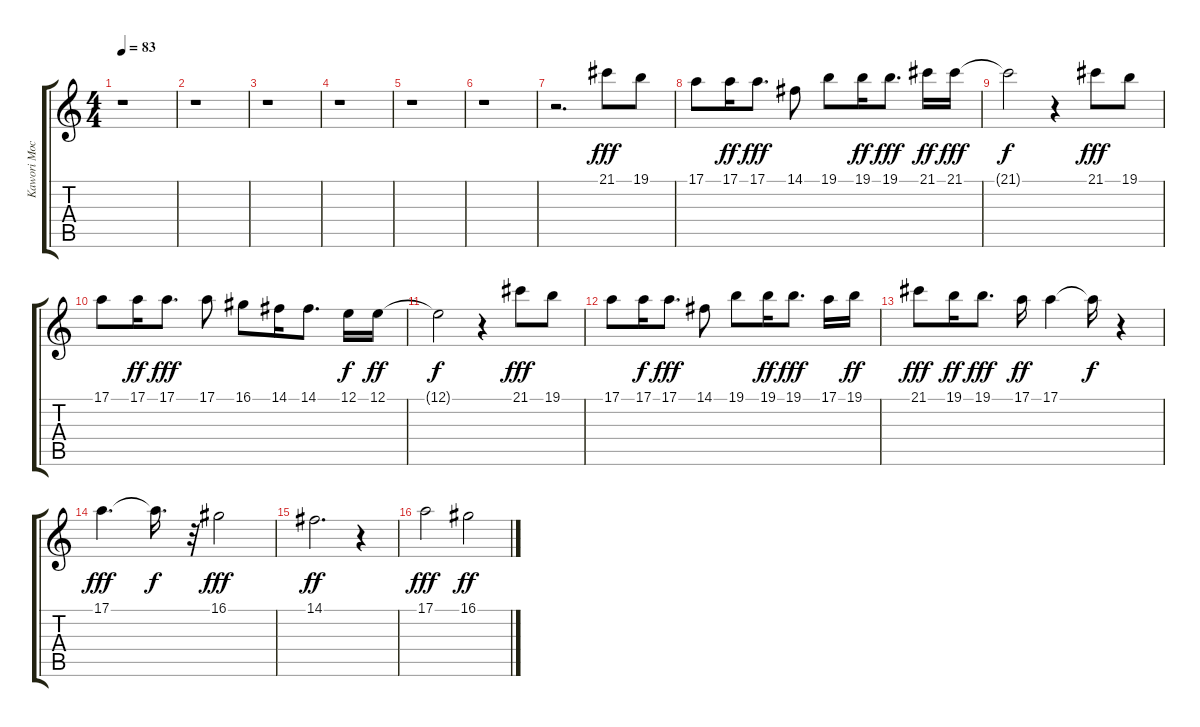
\track ("Kawori Mochida" "Kawori Moc") {instrument piccolo}
\staff {score tabs}
\tuning (E4 B3 G3 D3 A2 E2) {hide}
\ts (4 4)
\tempo 83
\clef g2
\ks c
r.1{dy f} |
r.1 |
r.1 |
r.1 |
r.1 |
r.1 |
r.2{d} 21.1.8{dy fff} 19.1.8 |
17.1.8 17.1.16{dy ff} 17.1.8{d dy fff} 14.1.8 19.1.8 19.1.16{dy ff} 19.1.8{d dy fff} 21.1.16{dy ff} 21.1.16{dy fff} |
21.1{t}.2{dy f} r.4 21.1.8{dy fff} 19.1.8 |
17.1.8 17.1.16{dy ff} 17.1.8{d dy fff} 17.1.8 16.1.8 14.1.16 14.1.8{d} 12.1.16{dy f} 12.1.16{dy ff} |
12.1{t}.2{dy f} r.4 21.1.8{dy fff} 19.1.8 |
17.1.8 17.1.16{dy f} 17.1.8{d dy fff} 14.1.8 19.1.8 19.1.16{dy ff} 19.1.8{d dy fff} 17.1.16 19.1.16{dy ff} |
21.1.8{dy fff} 19.1.16{dy ff} 19.1.8{d dy fff} 17.1.16{dy ff} 17.1.4 17.1{t}.16{dy f} r.4 |
17.1.4{d dy fff} 17.1{t}.16{d dy f} r.32 16.1.2{dy fff} |
14.1.2{d dy ff} r.4 |
17.1.2{dy fff} 16.1.2{dy ff}
